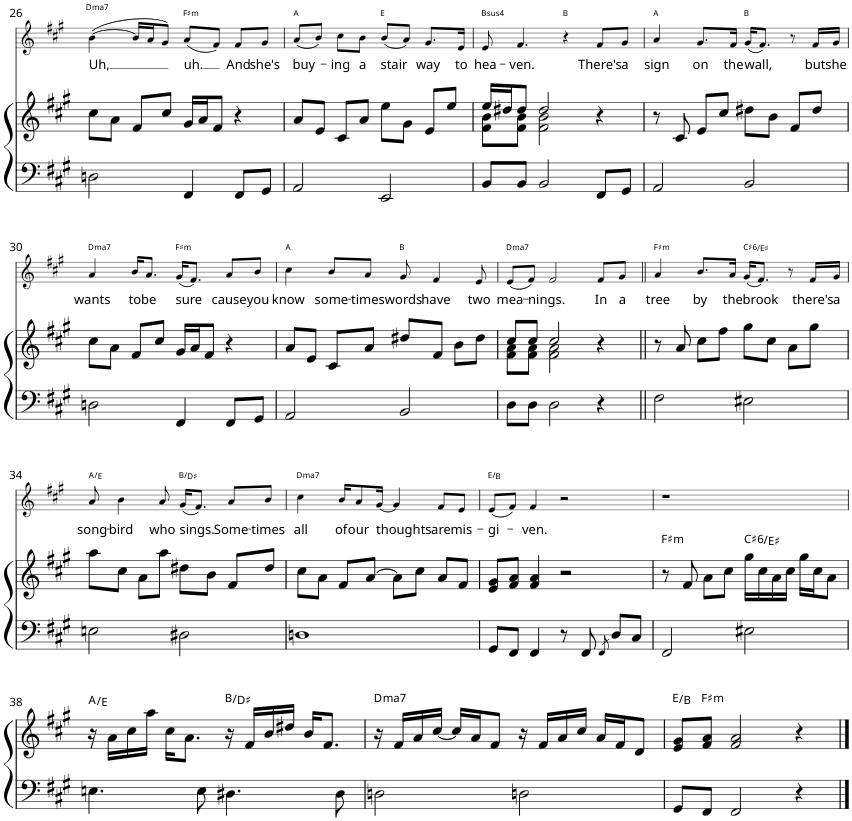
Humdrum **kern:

**kern	**kern	**harte	**kern	**text	**harte
*part2	*part2	*part2	*part1	*part1	*part1
*staff3	*staff2	*	*staff1	*staff1	*
*I"Piano	*	*	*I"P1	*	*
*I'Pno	*	*	*	*	*
!!LO:PB:g=z
*clefF4	*clefG2	*	*clefG2	*	*
*k[f#c#g#]	*k[f#c#g#]	*	*k[f#c#g#]	*	*
*A:	*A:	*	*A:	*	*
*M4/4	*M4/4	*	*M4/4	*	*
=26	=26	=26	=26	=26	=26
!	!	!	!	!LO:LY:b	!LO:H:kt=ma7
2Dn\	8cc#\L	.	([4b\	Uh,	D:maj7
.	8a\J	.	.	.	.
.	8f#/L	.	16b/LL]	.	.
.	.	.	16a/J	.	.
.	8cc#/J	.	8g#/J)	.	.
!	!	!	!	!LO:LY:b	!LO:H:kt=m
4FF#/	16g#/LL	.	(8a/L	uh.	F#:min
.	16a/J	.	.	.	.
.	8f#/J	.	8f#/J)	.	.
!	!	!	!	!LO:LY:b	!
8FF#/L	4r	.	8f#/L	And	.
!	!	!	!	!LO:LY:b	!
8GG#/J	.	.	8g#/J	she's	.
=27	=27	=27	=27	=27	=27
!	!	!	!	!LO:LY:b	!
2AA/	8a/L	.	(8a/L	buy-	A:maj
.	8e/J	.	8b/J)	.	.
!	!	!	!	!LO:LY:b	!
.	8c#/L	.	8cc#\L	-ing	.
!	!	!	!	!LO:LY:b	!
.	8a/J	.	8b\J	a	.
!	!	!	!	!LO:LY:b	!
2EE/	8ee\L	.	(8b/L	stair-	E:maj
.	8g#\J	.	8a/J)	.	.
!	!	!	!	!LO:LY:b	!
.	8e/L	.	8.g#/L	-way	.
.	8ee/J	.	.	.	.
!	!	!	!	!LO:LY:b	!
.	.	.	16e/Jk	to	.
=28	=28	=28	=28	=28	=28
*	*^	*	*	*	*
!	!	!	!	!	!LO:LY:b	!LO:H:kt=4
8BB/L	16ee/LL	8f#\ 8b\L	.	8e/	hea-	B:sus4
.	16dd#X/J	.	.	.	.	.
!	!	!	!	!	!LO:LY:b	!
8BB/J	8dd#/J	8f#\ 8b\J	.	4.f#/	-ven.	.
2BB/	2dd#/	2f#\ 2b\	.	.	.	.
.	.	.	.	4r	.	B:maj
!	!	!	!	!	!LO:LY:b	!
8FF#/L	4r	4ryy	.	8f#/L	There's	.
!	!	!	!	!	!LO:LY:b	!
8GG#/J	.	.	.	8g#/J	a	.
*	*v	*v	*	*	*	*
=29	=29	=29	=29	=29	=29
!	!	!	!	!LO:LY:b	!
2AA/	8r	.	4a/	sign	A:maj
.	8c#/	.	.	.	.
!	!	!	!	!LO:LY:b	!
.	8e/L	.	8.g#/L	on	.
.	8cc#/J	.	.	.	.
!	!	!	!	!LO:LY:b	!
.	.	.	16f#/Jk	the	.
!	!	!	!	!LO:LY:b	!
2BB/	8dd#X\L	.	(16g#/KL	wall,	B:maj
.	.	.	8.f#/J)	.	.
.	8b\J	.	.	.	.
.	8f#/L	.	8r	.	.
!	!	!	!	!LO:LY:b	!
.	8dd#/J	.	16f#/LL	but	.
!	!	!	!	!LO:LY:b	!
.	.	.	16g#/JJ	she	.
!!LO:LB:g=z
=30	=30	=30	=30	=30	=30
!	!	!	!	!LO:LY:b	!LO:H:kt=ma7
2Dn\	8cc#\L	.	4a/	wants	D:maj7
.	8a\J	.	.	.	.
!	!	!	!	!LO:LY:b	!
.	8f#/L	.	16b/KL	to	.
!	!	!	!	!LO:LY:b	!
.	.	.	8.a/J	be	.
.	8cc#/J	.	.	.	.
!	!	!	!	!LO:LY:b	!LO:H:kt=m
4FF#/	16g#/LL	.	(16g#/KL	sure	F#:min
.	16a/J	.	8.f#/J)	.	.
.	8f#/J	.	.	.	.
!	!	!	!	!LO:LY:b	!
8FF#/L	4r	.	8a/L	cause	.
!	!	!	!	!LO:LY:b	!
8GG#/J	.	.	8b/J	you	.
=31	=31	=31	=31	=31	=31
!	!	!	!	!LO:LY:b	!
2AA/	8a/L	.	4cc#\	know	A:maj
.	8e/J	.	.	.	.
!	!	!	!	!LO:LY:b	!
.	8c#/L	.	8b/L	some-	.
!	!	!	!	!LO:LY:b	!
.	8a/J	.	8a/J	-times	.
!	!	!	!	!LO:LY:b	!
2BB/	8dd#X/L	.	8g#/	words	B:maj
!	!	!	!	!LO:LY:b	!
.	8f#/J	.	4f#/	have	.
.	8b\L	.	.	.	.
!	!	!	!	!LO:LY:b	!
.	8dd#\J	.	8e/	two	.
=32	=32	=32	=32	=32	=32
*	*^	*	*	*	*
!	!	!	!	!	!LO:LY:b	!LO:H:kt=ma7
8D\L	8cc#/L	8f#\ 8a\L	.	(8e/L	mea-	D:maj7
!	!	!	!	!	!LO:LY:b	!
8D\J	8cc#/J	8f#\ 8a\J	.	8f#/J)	-nings.	.
2D\	2cc#/	2f#\ 2a\	.	2f#/	.	.
!	!	!	!	!	!LO:LY:b	!
4r	4r	4ryy	.	8f#/L	In	.
!	!	!	!	!	!LO:LY:b	!
.	.	.	.	8g#/J	a	.
*	*v	*v	*	*	*	*
=33||	=33||	=33||	=33||	=33||	=33||
!	!	!	!	!LO:LY:b	!LO:H:kt=m
2F#\	8r	.	4a/	tree	F#:min
.	8a/	.	.	.	.
!	!	!	!	!LO:LY:b	!
.	8cc#\L	.	8.b/L	by	.
.	8ff#\J	.	.	.	.
!	!	!	!	!LO:LY:b	!
.	.	.	16a/Jk	the	.
!	!	!	!	!LO:LY:b	!LO:H:kt=6
2E#X\	8gg#\L	.	(16g#/KL	brook	C#:maj6/3
.	.	.	8.f#/J)	.	.
.	8cc#\J	.	.	.	.
.	8a\L	.	8r	.	.
!	!	!	!	!LO:LY:b	!
.	8gg#\J	.	16f#/LL	there's	.
!	!	!	!	!LO:LY:b	!
.	.	.	16g#/JJ	a	.
!!LO:LB:g=z
=34	=34	=34	=34	=34	=34
!	!	!	!	!LO:LY:b	!
2En\	8aa\L	.	8a/	song-	A:maj/5
!	!	!	!	!LO:LY:b	!
.	8cc#\J	.	4b\	-bird	.
.	8a\L	.	.	.	.
!	!	!	!	!LO:LY:b	!
.	8aa\J	.	8a/	who	.
!	!	!	!	!LO:LY:b	!
2D#X\	8dd#X\L	.	(16g#/KL	sings.	B:maj/3
.	.	.	8.f#/J)	.	.
.	8b\J	.	.	.	.
!	!	!	!	!LO:LY:b	!
.	8f#/L	.	8a/L	Some-	.
!	!	!	!	!LO:LY:b	!
.	8dd#/J	.	8b/J	-times	.
=35	=35	=35	=35	=35	=35
!	!	!	!	!LO:LY:b	!LO:H:kt=ma7
1Dn	8cc#\L	.	4cc#\	all	D:maj7
.	8a\J	.	.	.	.
!	!	!	!	!LO:LY:b	!
.	8f#/L	.	16b/KL	of	.
!	!	!	!	!LO:LY:b	!
.	.	.	8a/	our	.
.	[8a/J	.	.	.	.
!	!	!	!	!LO:LY:b	!
.	.	.	[16g#/Jk	thoughts	.
.	8a\L]	.	4g#/]	.	.
.	8cc#\J	.	.	.	.
!	!	!	!	!LO:LY:b	!
.	8a/L	.	8f#/L	are	.
!	!	!	!	!LO:LY:b	!
.	8f#/J	.	8e/J	mis-	.
=36	=36	=36	=36	=36	=36
!	!	!	!	!LO:LY:b	!
8GG#/L	8e/ 8g#/L	.	(8e/L	-gi-	E:maj/5
8FF#/J	8f#/ 8a/J	.	8f#/J)	.	.
!	!	!	!	!LO:LY:b	!
4FF#/	4f#/ 4a/	.	4f#/	-ven.	.
8r	2r	.	2r	.	.
8FF#/	.	.	.	.	.
8qFF#/	.	.	.	.	.
8D/L	.	.	.	.	.
8C#/J	.	.	.	.	.
=37	=37	=37	=37	=37	=37
!	!	!LO:H:kt=m	!	!	!
2FF#/	8r	F#:min	1r	.	.
.	8f#/	.	.	.	.
.	8a\L	.	.	.	.
.	8cc#\J	.	.	.	.
!	!	!LO:H:kt=6	!	!	!
2E#X\	16gg#\LL	C#:maj6/3	.	.	.
.	16cc#\	.	.	.	.
.	16a\	.	.	.	.
.	16cc#\JJ	.	.	.	.
.	16gg#\LL	.	.	.	.
.	16cc#\J	.	.	.	.
.	8a\J	.	.	.	.
!!LO:LB:g=z
=38	=38	=38	=38	=38	=38
4.En\	16r	A:maj/5	1r	.	.
.	16a\LL	.	.	.	.
.	16cc#\	.	.	.	.
.	16aa\JJ	.	.	.	.
.	16cc#\KL	.	.	.	.
.	8.a\J	.	.	.	.
8E\	.	.	.	.	.
4.D#X\	16r	B:maj/3	.	.	.
.	16f#/LL	.	.	.	.
.	16b/	.	.	.	.
.	16dd#X/JJ	.	.	.	.
.	16b/KL	.	.	.	.
.	8.f#/J	.	.	.	.
8D#\	.	.	.	.	.
=39	=39	=39	=39	=39	=39
!	!	!LO:H:kt=ma7	!	!	!
2Dn\	16r	D:maj7	1r	.	.
.	16f#/LL	.	.	.	.
.	16a/	.	.	.	.
.	[16cc#/JJ	.	.	.	.
.	16cc#/LL]	.	.	.	.
.	16a/J	.	.	.	.
.	8f#/J	.	.	.	.
2Dn\	16r	.	.	.	.
.	16f#/LL	.	.	.	.
.	16a/	.	.	.	.
.	16cc#/JJ	.	.	.	.
.	16a/LL	.	.	.	.
.	16f#/J	.	.	.	.
.	8d/J	.	.	.	.
=40	=40	=40	=40	=40	=40
8GG#/L	8e/ 8g#/L	E:maj/5	1r	.	.
!	!	!LO:H:kt=m	!	!	!
8FF#/J	8f#/ 8a/J	F#:min	.	.	.
2FF#/	2f#/ 2a/	.	.	.	.
4r	4r	.	.	.	.
==	==	==	==	==	==
*-	*-	*-	*-	*-	*-
